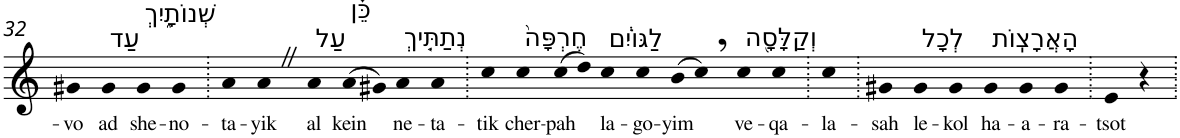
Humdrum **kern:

**kern	**text
*part1	*part1
*staff1	*staff1
*I"Piano	*
*I'Pno	*
!!LO:PB:g=z
*clefG2	*
*k[]	*
=32	=32
!	!LO:LY:b
4g#X	-vo
!LO:TX:a:t=עַד	!
!	!LO:LY:b
4g#	ad
!LO:TX:a:t=שְׁנוֹתָ֑יִךְ	!
!	!LO:LY:b
4g#	she-
!	!LO:LY:b
4g#	-no-
=33.	=33.
!	!LO:LY:b
4a	-ta-
!	!LO:LY:b
4aZ	-yik
!LO:TX:a:t=עַל	!
!	!LO:LY:b
4a	al
!LO:TX:a:t=כֵּ֗ן	!
!	!LO:LY:b
(>8a	kein
8g#X)	.
!LO:TX:a:t=נְתַתִּ֤יךְ	!
!	!LO:LY:b
4a	ne-
!	!LO:LY:b
4a	-ta-
=34.	=34.
!	!LO:LY:b
4cc	-tik
!LO:TX:a:t=חֶרְפָּה֙	!
!	!LO:LY:b
4cc	cher-
!	!LO:LY:b
(>8cc	-pah
8dd)	.
!LO:TX:a:t=לַגּוֹיִ֔ם	!
!	!LO:LY:b
4cc	la-
!	!LO:LY:b
4cc	-go-
!	!LO:LY:b
(>8b	-yim
8cc,)	.
!LO:TX:a:t=וְקַלָּסָ֖ה	!
!	!LO:LY:b
4cc	ve-
!	!LO:LY:b
4cc	-qa-
=35.	=35.
!	!LO:LY:b
4cc	-la-
=36.	=36.
!	!LO:LY:b
4g#X	-sah
!LO:TX:a:t=לְכָל	!
!	!LO:LY:b
4g#	le-
!	!LO:LY:b
4g#	-kol
!LO:TX:a:t=הָאֲרָצֽוֹת	!
!	!LO:LY:b
4g#	ha-
!	!LO:LY:b
4g#	-a-
!	!LO:LY:b
4g#	-ra-
=37.	=37.
!	!LO:LY:b
4e	-tsot
4r	.
=.	=.
*-	*-
